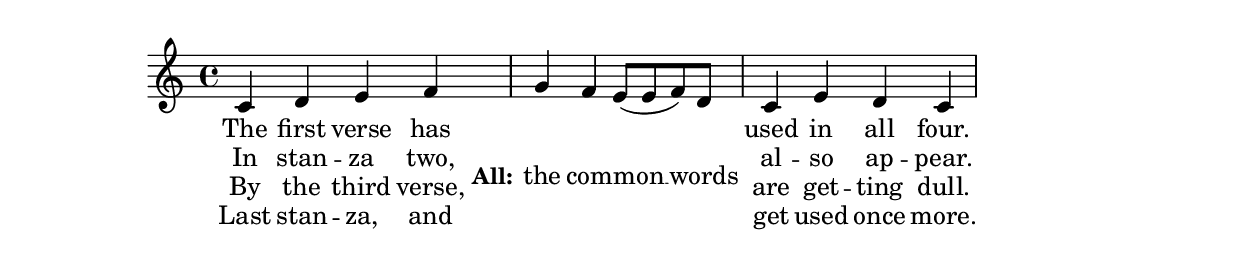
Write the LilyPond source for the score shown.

%% DO NOT EDIT this file manually; it was automatically
%% generated from the LilyPond Snippet Repository
%% (http://lsr.di.unimi.it).
%%
%% Make any changes in the LSR itself, or in
%% `Documentation/snippets/new/`, then run
%% `scripts/auxiliar/makelsr.pl`.
%%
%% This file is in the public domain.

\version "2.24.0"

\header {
  lsrtags = "vocal-music"

  texidoc = "
In a vocal piece where there are several (two, four or more) lines of
lyrics and common lyrics for all voices at some point, the common
lyrics may be made to appear vertically centered, as shown in the
following example:
"

  doctitle = "Vertically centered common lyrics"
} % begin verbatim


dropLyrics = {
  \override LyricText.extra-offset = #'(0 . -4.5)
  \override LyricHyphen.extra-offset = #'(0 . -4.5)
  \override LyricExtender.extra-offset = #'(0 . -4.5)
  \override StanzaNumber.extra-offset = #'(0 . -4.5)
}

raiseLyrics = {
  \revert LyricText.extra-offset
  \revert LyricHyphen.extra-offset
  \revert LyricExtender.extra-offset
  \revert StanzaNumber.extra-offset
}

skipFour = \repeat unfold 4 { \skip 8 }

lyricsA = \lyricmode {
  The first verse has
  \dropLyrics
  \set stanza = #"   All:"
  the com -- mon __ words
  \raiseLyrics
  used in all four.
}

lyricsB = \lyricmode { In stan -- za two,   \skipFour al -- so ap -- pear. }

lyricsC = \lyricmode { By the third verse,  \skipFour are get -- ting dull. }

lyricsD = \lyricmode { Last stan -- za, and \skipFour get used once more. }

melody = \relative c' {
  c4 d e f |
  g f e8( e f) d |
  c4 e d c |
}

\score {
  <<
    \new Voice = m \melody
    \new Lyrics \lyricsto m \lyricsA
    \new Lyrics \lyricsto m \lyricsB
    \new Lyrics \lyricsto m \lyricsC
    \new Lyrics \lyricsto m \lyricsD
  >>
}
